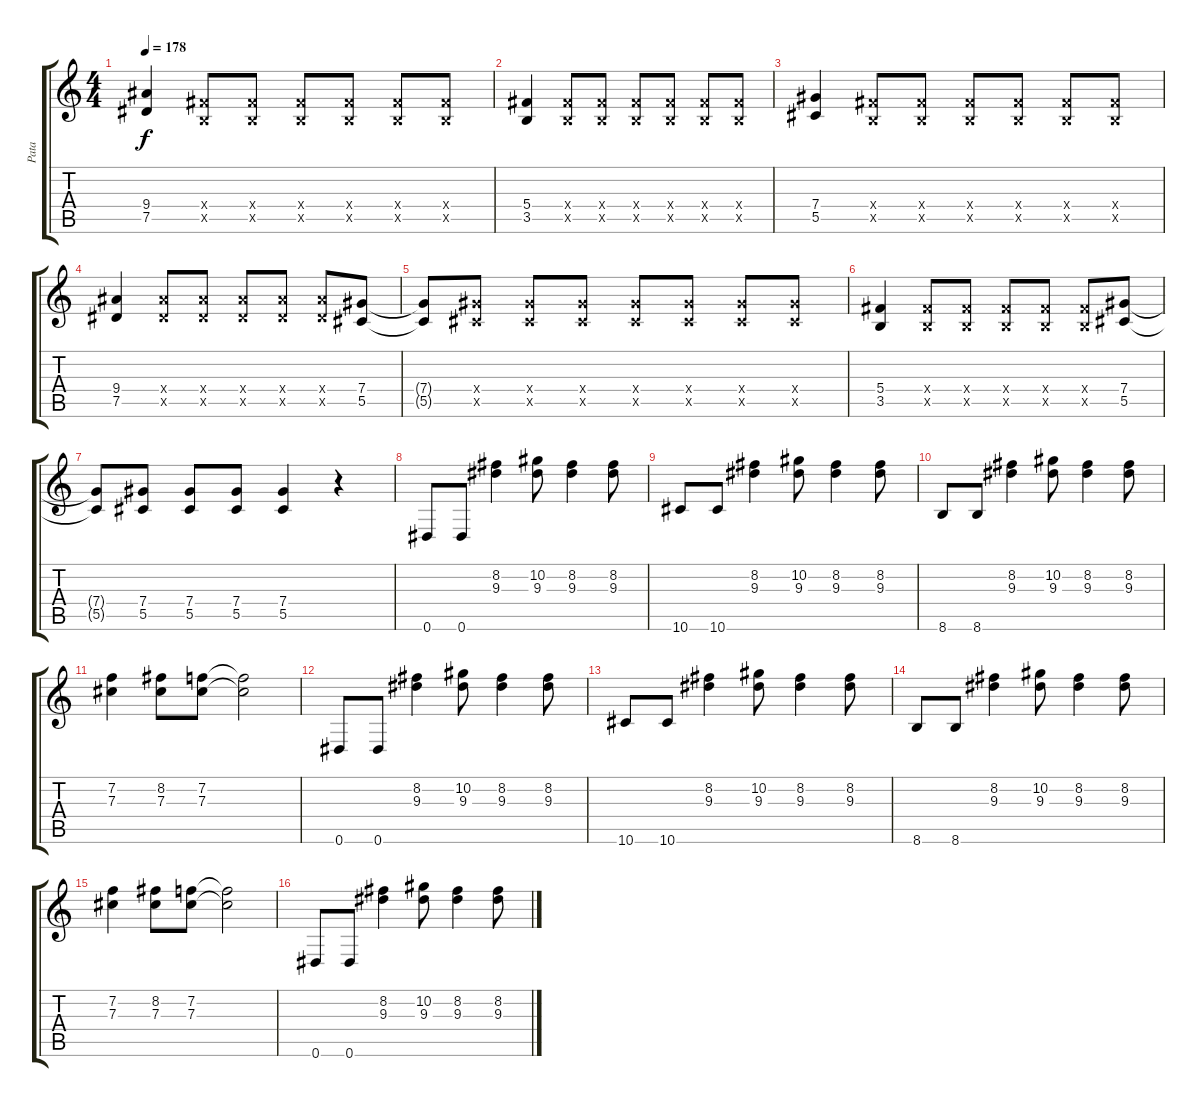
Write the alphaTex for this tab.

\track ("Pata" "Pata") {instrument distortionguitar}
\staff {score tabs}
\tuning (Eb4 Bb3 Gb3 Db3 Ab2 Eb2) {hide}
\ts (4 4)
\tempo 178
\clef g2
\ks c
(9.4 7.5).4{dy f} (5.4{x} 3.5{x}).8 (5.4{x} 3.5{x}).8 (5.4{x} 3.5{x}).8 (5.4{x} 3.5{x}).8 (5.4{x} 3.5{x}).8 (5.4{x} 3.5{x}).8 |
(5.4 3.5).4 (5.4{x} 3.5{x}).8 (5.4{x} 3.5{x}).8 (5.4{x} 3.5{x}).8 (5.4{x} 3.5{x}).8 (5.4{x} 3.5{x}).8 (5.4{x} 3.5{x}).8 |
(7.4 5.5).4 (5.4{x} 3.5{x}).8 (5.4{x} 3.5{x}).8 (5.4{x} 3.5{x}).8 (5.4{x} 3.5{x}).8 (5.4{x} 3.5{x}).8 (5.4{x} 3.5{x}).8 |
(9.4 7.5).4 (9.4{x} 7.5{x}).8 (9.4{x} 7.5{x}).8 (9.4{x} 7.5{x}).8 (9.4{x} 7.5{x}).8 (9.4{x} 7.5{x}).8 (7.4 5.5).8 |
(7.4{t} 5.5{t}).8 (7.4{x} 5.5{x}).8 (7.4{x} 5.5{x}).8 (7.4{x} 5.5{x}).8 (7.4{x} 5.5{x}).8 (7.4{x} 5.5{x}).8 (7.4{x} 5.5{x}).8 (7.4{x} 5.5{x}).8 |
(5.4 3.5).4 (5.4{x} 3.5{x}).8 (5.4{x} 3.5{x}).8 (5.4{x} 3.5{x}).8 (5.4{x} 3.5{x}).8 (5.4{x} 3.5{x}).8 (7.4 5.5).8 |
(7.4{t} 5.5{t}).8 (7.4 5.5).8 (7.4 5.5).8 (7.4 5.5).8 (7.4 5.5).4 r.4 |
0.6.8 0.6.8 (8.2 9.3).4 (10.2 9.3).8 (8.2 9.3).4 (8.2 9.3).8 |
10.6.8 10.6.8 (8.2 9.3).4 (10.2 9.3).8 (8.2 9.3).4 (8.2 9.3).8 |
8.6.8 8.6.8 (8.2 9.3).4 (10.2 9.3).8 (8.2 9.3).4 (8.2 9.3).8 |
(7.2 7.3).4 (8.2 7.3).8 (7.2 7.3).8 (7.2{t} 7.3{t}).2 |
0.6.8 0.6.8 (8.2 9.3).4 (10.2 9.3).8 (8.2 9.3).4 (8.2 9.3).8 |
10.6.8 10.6.8 (8.2 9.3).4 (10.2 9.3).8 (8.2 9.3).4 (8.2 9.3).8 |
8.6.8 8.6.8 (8.2 9.3).4 (10.2 9.3).8 (8.2 9.3).4 (8.2 9.3).8 |
(7.2 7.3).4 (8.2 7.3).8 (7.2 7.3).8 (7.2{t} 7.3{t}).2 |
0.6.8 0.6.8 (8.2 9.3).4 (10.2 9.3).8 (8.2 9.3).4 (8.2 9.3).8
